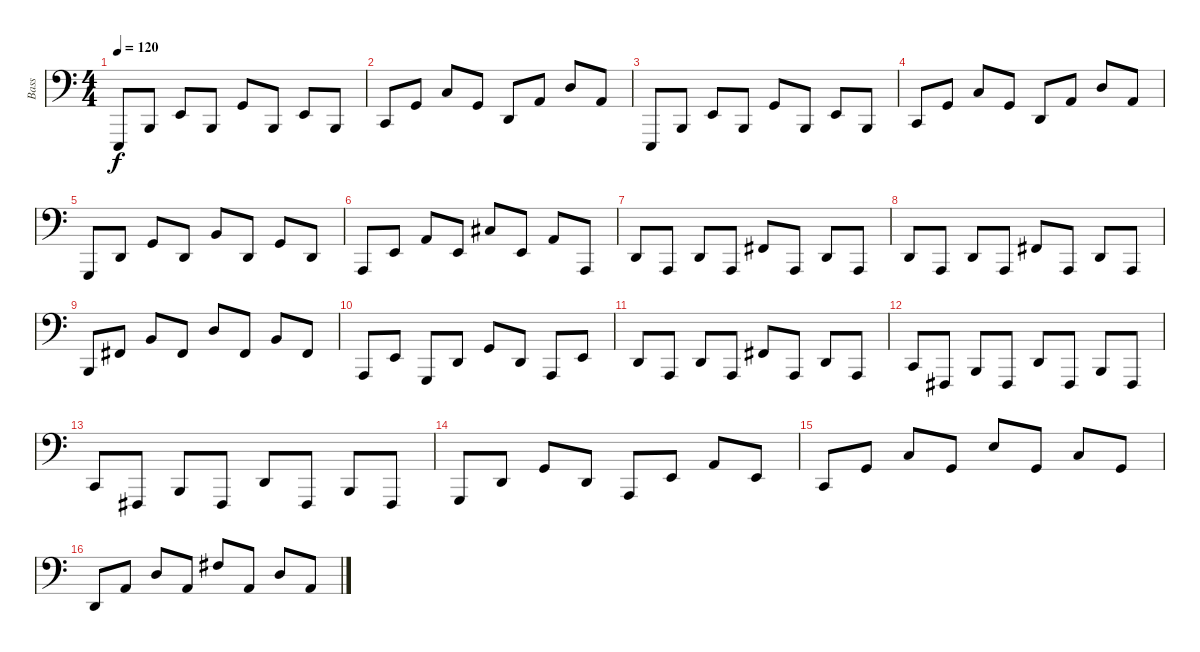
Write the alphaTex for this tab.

\track ("Bass" "Bass") {instrument acousticgrandpiano}
\staff {score}
\tuning (G2 D2 A1 E1) {hide}
\ts (4 4)
\tempo 120
\clef f4
\ks c
0.4.8{dy f} 2.3.8 2.2.8 2.3.8 0.1.8 2.3.8 2.2.8 2.3.8 |
3.3.8 0.1.8 5.1.8 0.1.8 0.2.8 2.1.8 7.1.8 2.1.8 |
0.4.8 2.3.8 2.2.8 2.3.8 0.1.8 2.3.8 2.2.8 2.3.8 |
3.3.8 0.1.8 5.1.8 0.1.8 0.2.8 2.1.8 7.1.8 2.1.8 |
3.4.8 0.2.8 0.1.8 0.2.8 4.1.8 0.2.8 0.1.8 0.2.8 |
0.3.8 2.2.8 2.1.8 2.2.8 11.2.8 2.2.8 2.1.8 0.3.8 |
0.2.8 0.3.8 0.2.8 0.3.8 4.2.8 0.3.8 0.2.8 0.3.8 |
0.2.8 0.3.8 0.2.8 0.3.8 4.2.8 0.3.8 0.2.8 0.3.8 |
2.3.8 4.2.8 4.1.8 9.3.8 7.1.8 9.3.8 4.1.8 9.3.8 |
0.3.8 2.2.8 3.4.8 0.2.8 0.1.8 0.2.8 0.3.8 2.2.8 |
0.2.8 0.3.8 0.2.8 0.3.8 4.2.8 0.3.8 0.2.8 0.3.8 |
3.3.8 2.4.8 2.3.8 2.4.8 0.2.8 2.4.8 2.3.8 2.4.8 |
3.3.8 2.4.8 2.3.8 2.4.8 0.2.8 2.4.8 2.3.8 2.4.8 |
3.4.8 0.2.8 0.1.8 0.2.8 0.3.8 2.2.8 2.1.8 2.2.8 |
3.3.8 0.1.8 5.1.8 0.1.8 9.1.8 0.1.8 5.1.8 0.1.8 |
0.2.8 2.1.8 7.1.8 2.1.8 11.1.8 2.1.8 7.1.8 2.1.8
